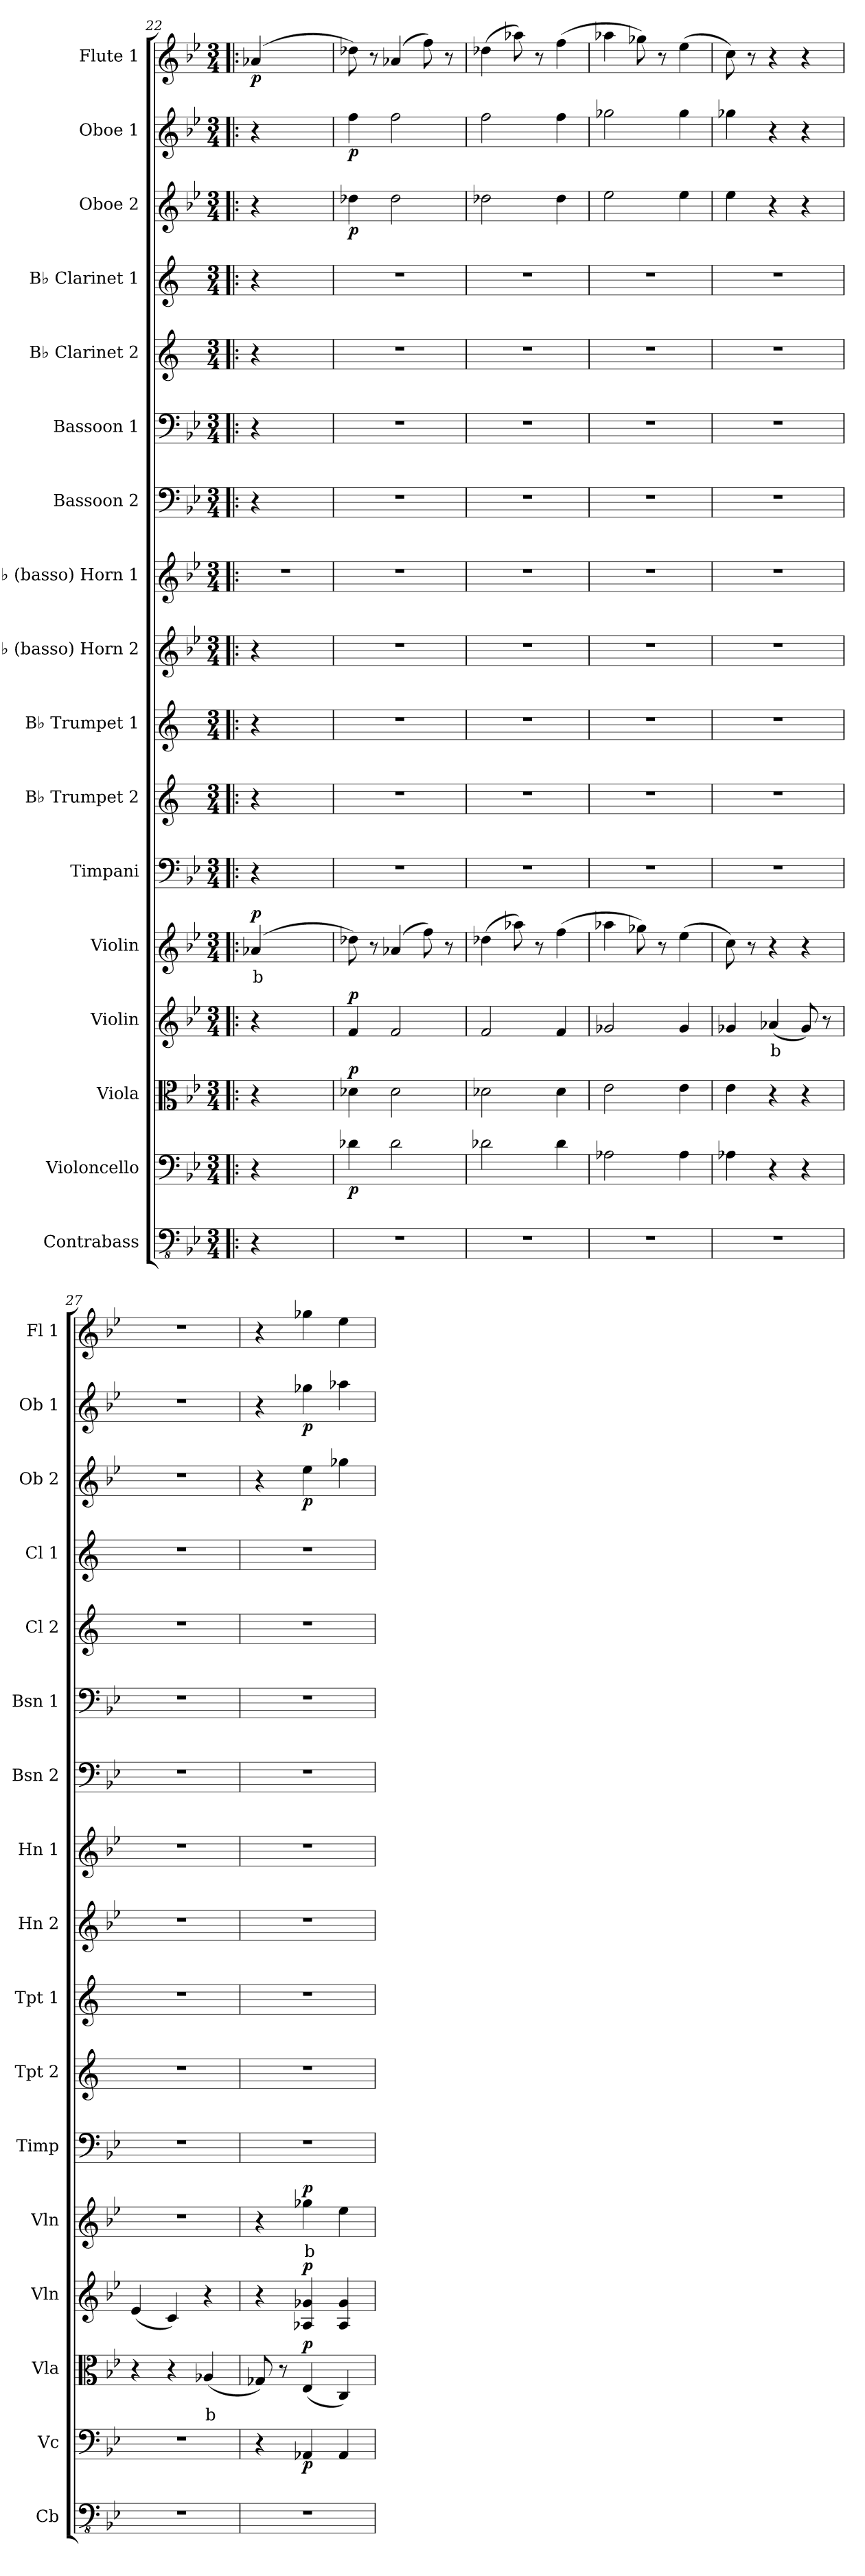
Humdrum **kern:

**kern	**kern	**dynam	**kern	**text	**dynam	**kern	**text	**dynam	**kern	**text	**dynam	**kern	**kern	**kern	**kern	**kern	**kern	**kern	**kern	**kern	**kern	**dynam	**kern	**dynam	**kern	**dynam
*part17	*part16	*part16	*part15	*part15	*part15	*part14	*part14	*part14	*part13	*part13	*part13	*part12	*part11	*part10	*part9	*part8	*part7	*part6	*part5	*part4	*part3	*part3	*part2	*part2	*part1	*part1
*staff17	*staff16	*staff16	*staff15	*staff15	*staff15	*staff14	*staff14	*staff14	*staff13	*staff13	*staff13	*staff12	*staff11	*staff10	*staff9	*staff8	*staff7	*staff6	*staff5	*staff4	*staff3	*staff3	*staff2	*staff2	*staff1	*staff1
*I"Contrabass	*I"Violoncello	*	*I"Viola	*	*	*I"Violin	*	*	*I"Violin	*	*	*I"Timpani	*I"B♭ Trumpet 2	*I"B♭ Trumpet 1	*I"B♭ (basso) Horn 2	*I"B♭ (basso) Horn 1	*I"Bassoon 2	*I"Bassoon 1	*I"B♭ Clarinet 2	*I"B♭ Clarinet 1	*I"Oboe 2	*	*I"Oboe 1	*	*I"Flute 1	*
*I'Cb	*I'Vc	*	*I'Vla	*	*	*I'Vln	*	*	*I'Vln	*	*	*I'Timp	*I'Tpt 2	*I'Tpt 1	*I'Hn 2	*I'Hn 1	*I'Bsn 2	*I'Bsn 1	*I'Cl 2	*I'Cl 1	*I'Ob 2	*	*I'Ob 1	*	*I'Fl 1	*
*clefFv4	*clefF4	*	*clefC3	*	*	*clefG2	*	*	*clefG2	*	*	*clefF4	*clefG2	*clefG2	*clefG2	*clefG2	*clefF4	*clefF4	*clefG2	*clefG2	*clefG2	*	*clefG2	*	*clefG2	*
*	*	*	*	*	*	*	*	*	*	*	*	*	*ITrd1c2	*ITrd1c2	*ITrd8c14	*ITrd8c14	*	*	*ITrd1c2	*ITrd1c2	*	*	*	*	*	*
*k[b-e-]	*k[b-e-]	*	*k[b-e-]	*	*	*k[b-e-]	*	*	*k[b-e-]	*	*	*k[b-e-]	*k[b-e-]	*k[b-e-]	*k[b-e-]	*k[b-e-]	*k[b-e-]	*k[b-e-]	*k[b-e-]	*k[b-e-]	*k[b-e-]	*	*k[b-e-]	*	*k[b-e-]	*
*M3/4	*M3/4	*	*M3/4	*	*	*M3/4	*	*	*M3/4	*	*	*M3/4	*M3/4	*M3/4	*M3/4	*M3/4	*M3/4	*M3/4	*M3/4	*M3/4	*M3/4	*	*M3/4	*	*M3/4	*
=22!|:	=22!|:	=22!|:	=22!|:	=22!|:	=22!|:	=22!|:	=22!|:	=22!|:	=22!|:	=22!|:	=22!|:	=22!|:	=22!|:	=22!|:	=22!|:	=22!|:	=22!|:	=22!|:	=22!|:	=22!|:	=22!|:	=22!|:	=22!|:	=22!|:	=22!|:	=22!|:
!	!	!	!	!	!	!	!	!	!	!LO:LY:b:color=#FF0000	!LO:DY:b	!	!	!	!	!	!	!	!	!	!	!	!	!	!	!LO:DY:b
4r	4r	.	4r	.	.	4r	.	.	(4a-X/	b	p	4r	4r	4r	4r	2.r	4r	4r	4r	4r	4r	.	4r	.	(4a-X/	p
2ryy	2ryy	.	2ryy	.	.	2ryy	.	.	2ryy	.	.	2ryy	2ryy	2ryy	2ryy	.	2ryy	2ryy	2ryy	2ryy	2ryy	.	2ryy	.	2ryy	.
=23	=23	=23	=23	=23	=23	=23	=23	=23	=23	=23	=23	=23	=23	=23	=23	=23	=23	=23	=23	=23	=23	=23	=23	=23	=23	=23
!	!	!LO:DY:b	!	!	!LO:DY:b	!	!	!LO:DY:b	!	!	!	!	!	!	!	!	!	!	!	!	!	!LO:DY:b	!	!LO:DY:b	!	!
2.r	4d-X\	p	4d-X\	.	p	4f/	.	p	8dd-X\)	.	.	2.r	2.r	2.r	2.r	2.r	2.r	2.r	2.r	2.r	4dd-X\	p	4ff\	p	8dd-X\)	.
.	.	.	.	.	.	.	.	.	8r	.	.	.	.	.	.	.	.	.	.	.	.	.	.	.	8r	.
.	2d-\	.	2d-\	.	.	2f/	.	.	(4a-X/	.	.	.	.	.	.	.	.	.	.	.	2dd-\	.	2ff\	.	(4a-X/	.
.	.	.	.	.	.	.	.	.	8ff\)	.	.	.	.	.	.	.	.	.	.	.	.	.	.	.	8ff\)	.
.	.	.	.	.	.	.	.	.	8r	.	.	.	.	.	.	.	.	.	.	.	.	.	.	.	8r	.
=24	=24	=24	=24	=24	=24	=24	=24	=24	=24	=24	=24	=24	=24	=24	=24	=24	=24	=24	=24	=24	=24	=24	=24	=24	=24	=24
2.r	2d-X\	.	2d-X\	.	.	2f/	.	.	(4dd-X\	.	.	2.r	2.r	2.r	2.r	2.r	2.r	2.r	2.r	2.r	2dd-X\	.	2ff\	.	(4dd-X\	.
.	.	.	.	.	.	.	.	.	8aa-X\)	.	.	.	.	.	.	.	.	.	.	.	.	.	.	.	8aa-X\)	.
.	.	.	.	.	.	.	.	.	8r	.	.	.	.	.	.	.	.	.	.	.	.	.	.	.	8r	.
.	4d-\	.	4d-\	.	.	4f/	.	.	(4ff\	.	.	.	.	.	.	.	.	.	.	.	4dd-\	.	4ff\	.	(4ff\	.
=25	=25	=25	=25	=25	=25	=25	=25	=25	=25	=25	=25	=25	=25	=25	=25	=25	=25	=25	=25	=25	=25	=25	=25	=25	=25	=25
2.r	2A-X\	.	2e-\	.	.	2g-X/	.	.	4aa-X\	.	.	2.r	2.r	2.r	2.r	2.r	2.r	2.r	2.r	2.r	2ee-\	.	2gg-X\	.	4aa-X\	.
.	.	.	.	.	.	.	.	.	8gg-X\)	.	.	.	.	.	.	.	.	.	.	.	.	.	.	.	8gg-X\)	.
.	.	.	.	.	.	.	.	.	8r	.	.	.	.	.	.	.	.	.	.	.	.	.	.	.	8r	.
.	4A-\	.	4e-\	.	.	4g-/	.	.	(4ee-\	.	.	.	.	.	.	.	.	.	.	.	4ee-\	.	4gg-\	.	(4ee-\	.
=26	=26	=26	=26	=26	=26	=26	=26	=26	=26	=26	=26	=26	=26	=26	=26	=26	=26	=26	=26	=26	=26	=26	=26	=26	=26	=26
2.r	4A-X\	.	4e-\	.	.	4g-X/	.	.	8cc\)	.	.	2.r	2.r	2.r	2.r	2.r	2.r	2.r	2.r	2.r	4ee-\	.	4gg-X\	.	8cc\)	.
.	.	.	.	.	.	.	.	.	8r	.	.	.	.	.	.	.	.	.	.	.	.	.	.	.	8r	.
!	!	!	!	!	!	!	!LO:LY:b:color=#FF0000	!	!	!	!	!	!	!	!	!	!	!	!	!	!	!	!	!	!	!
.	4r	.	4r	.	.	(4a-X/	b	.	4r	.	.	.	.	.	.	.	.	.	.	.	4r	.	4r	.	4r	.
.	4r	.	4r	.	.	8g-/)	.	.	4r	.	.	.	.	.	.	.	.	.	.	.	4r	.	4r	.	4r	.
.	.	.	.	.	.	8r	.	.	.	.	.	.	.	.	.	.	.	.	.	.	.	.	.	.	.	.
=27	=27	=27	=27	=27	=27	=27	=27	=27	=27	=27	=27	=27	=27	=27	=27	=27	=27	=27	=27	=27	=27	=27	=27	=27	=27	=27
2.r	2.r	.	4r	.	.	(4e-/	.	.	2.r	.	.	2.r	2.r	2.r	2.r	2.r	2.r	2.r	2.r	2.r	2.r	.	2.r	.	2.r	.
.	.	.	4r	.	.	4c/)	.	.	.	.	.	.	.	.	.	.	.	.	.	.	.	.	.	.	.	.
!	!	!	!	!LO:LY:b:color=#FF0000	!	!	!	!	!	!	!	!	!	!	!	!	!	!	!	!	!	!	!	!	!	!
.	.	.	(4A-X/	b	.	4r	.	.	.	.	.	.	.	.	.	.	.	.	.	.	.	.	.	.	.	.
=28	=28	=28	=28	=28	=28	=28	=28	=28	=28	=28	=28	=28	=28	=28	=28	=28	=28	=28	=28	=28	=28	=28	=28	=28	=28	=28
2.r	4r	.	8G-X/)	.	.	4r	.	.	4r	.	.	2.r	2.r	2.r	2.r	2.r	2.r	2.r	2.r	2.r	4r	.	4r	.	4r	.
.	.	.	8r	.	.	.	.	.	.	.	.	.	.	.	.	.	.	.	.	.	.	.	.	.	.	.
!	!	!LO:DY:b	!	!	!LO:DY:b	!	!	!LO:DY:b	!	!LO:LY:b:color=#FF0000	!LO:DY:b	!	!	!	!	!	!	!	!	!	!	!LO:DY:b	!	!LO:DY:b	!	!
.	4AA-X/	p	(4E-/	.	p	4A-X/ 4g-X/	.	p	4gg-X\	b	p	.	.	.	.	.	.	.	.	.	4ee-\	p	4gg-X\	p	4gg-X\	.
.	4AA-/	.	4C/)	.	.	4A-/ 4g-/	.	.	4ee-\	.	.	.	.	.	.	.	.	.	.	.	4gg-X\	.	4aa-X\	.	4ee-\	.
=	=	=	=	=	=	=	=	=	=	=	=	=	=	=	=	=	=	=	=	=	=	=	=	=	=	=
*-	*-	*-	*-	*-	*-	*-	*-	*-	*-	*-	*-	*-	*-	*-	*-	*-	*-	*-	*-	*-	*-	*-	*-	*-	*-	*-
